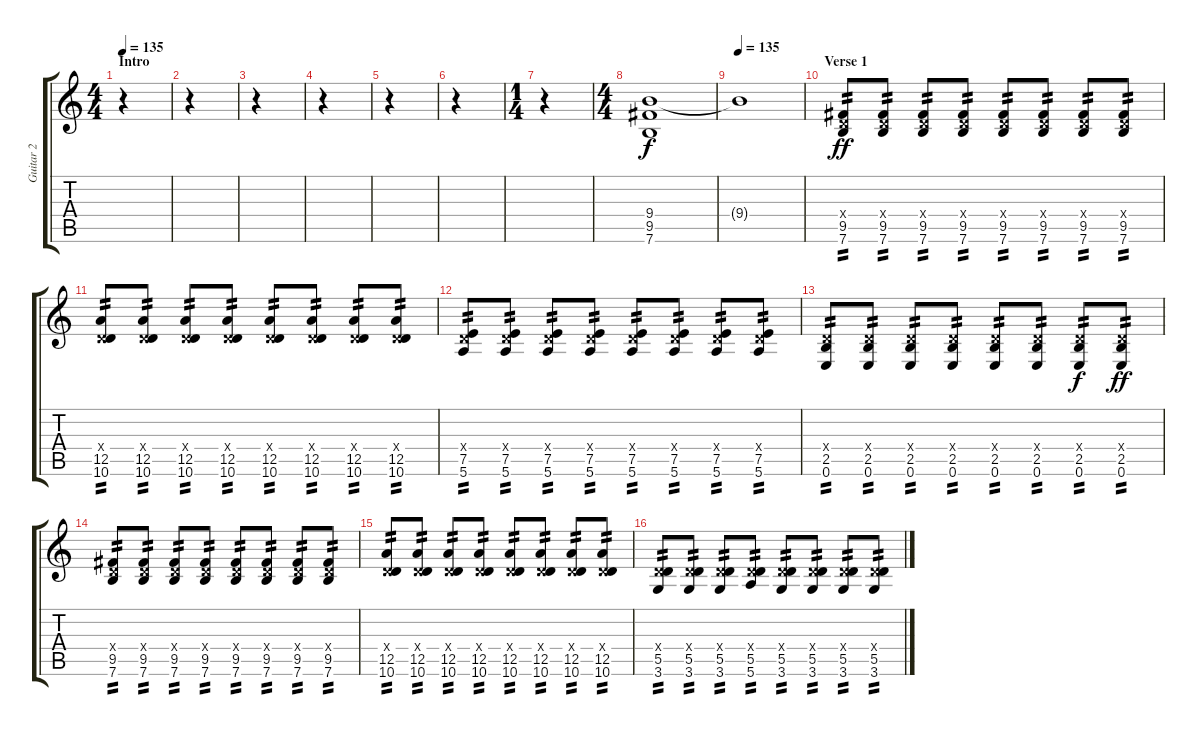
\track ("Guitar 2" "Guitar 2") {instrument distortionguitar}
\staff {score tabs}
\tuning (E4 B3 G3 D3 A2 E2) {hide}
\ts (4 4)
\section ("" "Intro")
\tempo 135
\tempo 95
\tempo 135
\clef g2
\ks c
r.4{dy f instrument distortionguitar} |
r.4 |
r.4 |
r.4 |
r.4 |
r.4 |
\ts (1 4)
r.4 |
\ts (4 4)
(9.4 9.5 7.6).1 |
\tempo 135
9.4{t}.1 |
\section ("" "Verse 1")
(0.4{x} 9.5 7.6).8{tp 2 dy ff} (0.4{x} 9.5 7.6).8{tp 2} (0.4{x} 9.5 7.6).8{tp 2} (0.4{x} 9.5 7.6).8{tp 2} (0.4{x} 9.5 7.6).8{tp 2} (0.4{x} 9.5 7.6).8{tp 2} (0.4{x} 9.5 7.6).8{tp 2} (0.4{x} 9.5 7.6).8{tp 2} |
(0.4{x} 12.5 10.6).8{tp 2} (0.4{x} 12.5 10.6).8{tp 2} (0.4{x} 12.5 10.6).8{tp 2} (0.4{x} 12.5 10.6).8{tp 2} (0.4{x} 12.5 10.6).8{tp 2} (0.4{x} 12.5 10.6).8{tp 2} (0.4{x} 12.5 10.6).8{tp 2} (0.4{x} 12.5 10.6).8{tp 2} |
(0.4{x} 7.5 5.6).8{tp 2} (0.4{x} 7.5 5.6).8{tp 2} (0.4{x} 7.5 5.6).8{tp 2} (0.4{x} 7.5 5.6).8{tp 2} (0.4{x} 7.5 5.6).8{tp 2} (0.4{x} 7.5 5.6).8{tp 2} (0.4{x} 7.5 5.6).8{tp 2} (0.4{x} 7.5 5.6).8{tp 2} |
(0.4{x} 2.5 0.6).8{tp 2} (0.4{x} 2.5 0.6).8{tp 2} (0.4{x} 2.5 0.6).8{tp 2} (0.4{x} 2.5 0.6).8{tp 2} (0.4{x} 2.5 0.6).8{tp 2} (0.4{x} 2.5 0.6).8{tp 2} (0.4{x} 2.5 0.6).8{tp 2 dy f} (0.4{x} 2.5 0.6).8{tp 2 dy ff} |
(0.4{x} 9.5 7.6).8{tp 2} (0.4{x} 9.5 7.6).8{tp 2} (0.4{x} 9.5 7.6).8{tp 2} (0.4{x} 9.5 7.6).8{tp 2} (0.4{x} 9.5 7.6).8{tp 2} (0.4{x} 9.5 7.6).8{tp 2} (0.4{x} 9.5 7.6).8{tp 2} (0.4{x} 9.5 7.6).8{tp 2} |
(0.4{x} 12.5 10.6).8{tp 2} (0.4{x} 12.5 10.6).8{tp 2} (0.4{x} 12.5 10.6).8{tp 2} (0.4{x} 12.5 10.6).8{tp 2} (0.4{x} 12.5 10.6).8{tp 2} (0.4{x} 12.5 10.6).8{tp 2} (0.4{x} 12.5 10.6).8{tp 2} (0.4{x} 12.5 10.6).8{tp 2} |
(0.4{x} 5.5 3.6).8{tp 2} (0.4{x} 5.5 3.6).8{tp 2} (0.4{x} 5.5 3.6).8{tp 2} (0.4{x} 5.5 5.6).8{tp 2} (0.4{x} 5.5 3.6).8{tp 2} (0.4{x} 5.5 3.6).8{tp 2} (0.4{x} 5.5 3.6).8{tp 2} (0.4{x} 5.5 3.6).8{tp 2}
